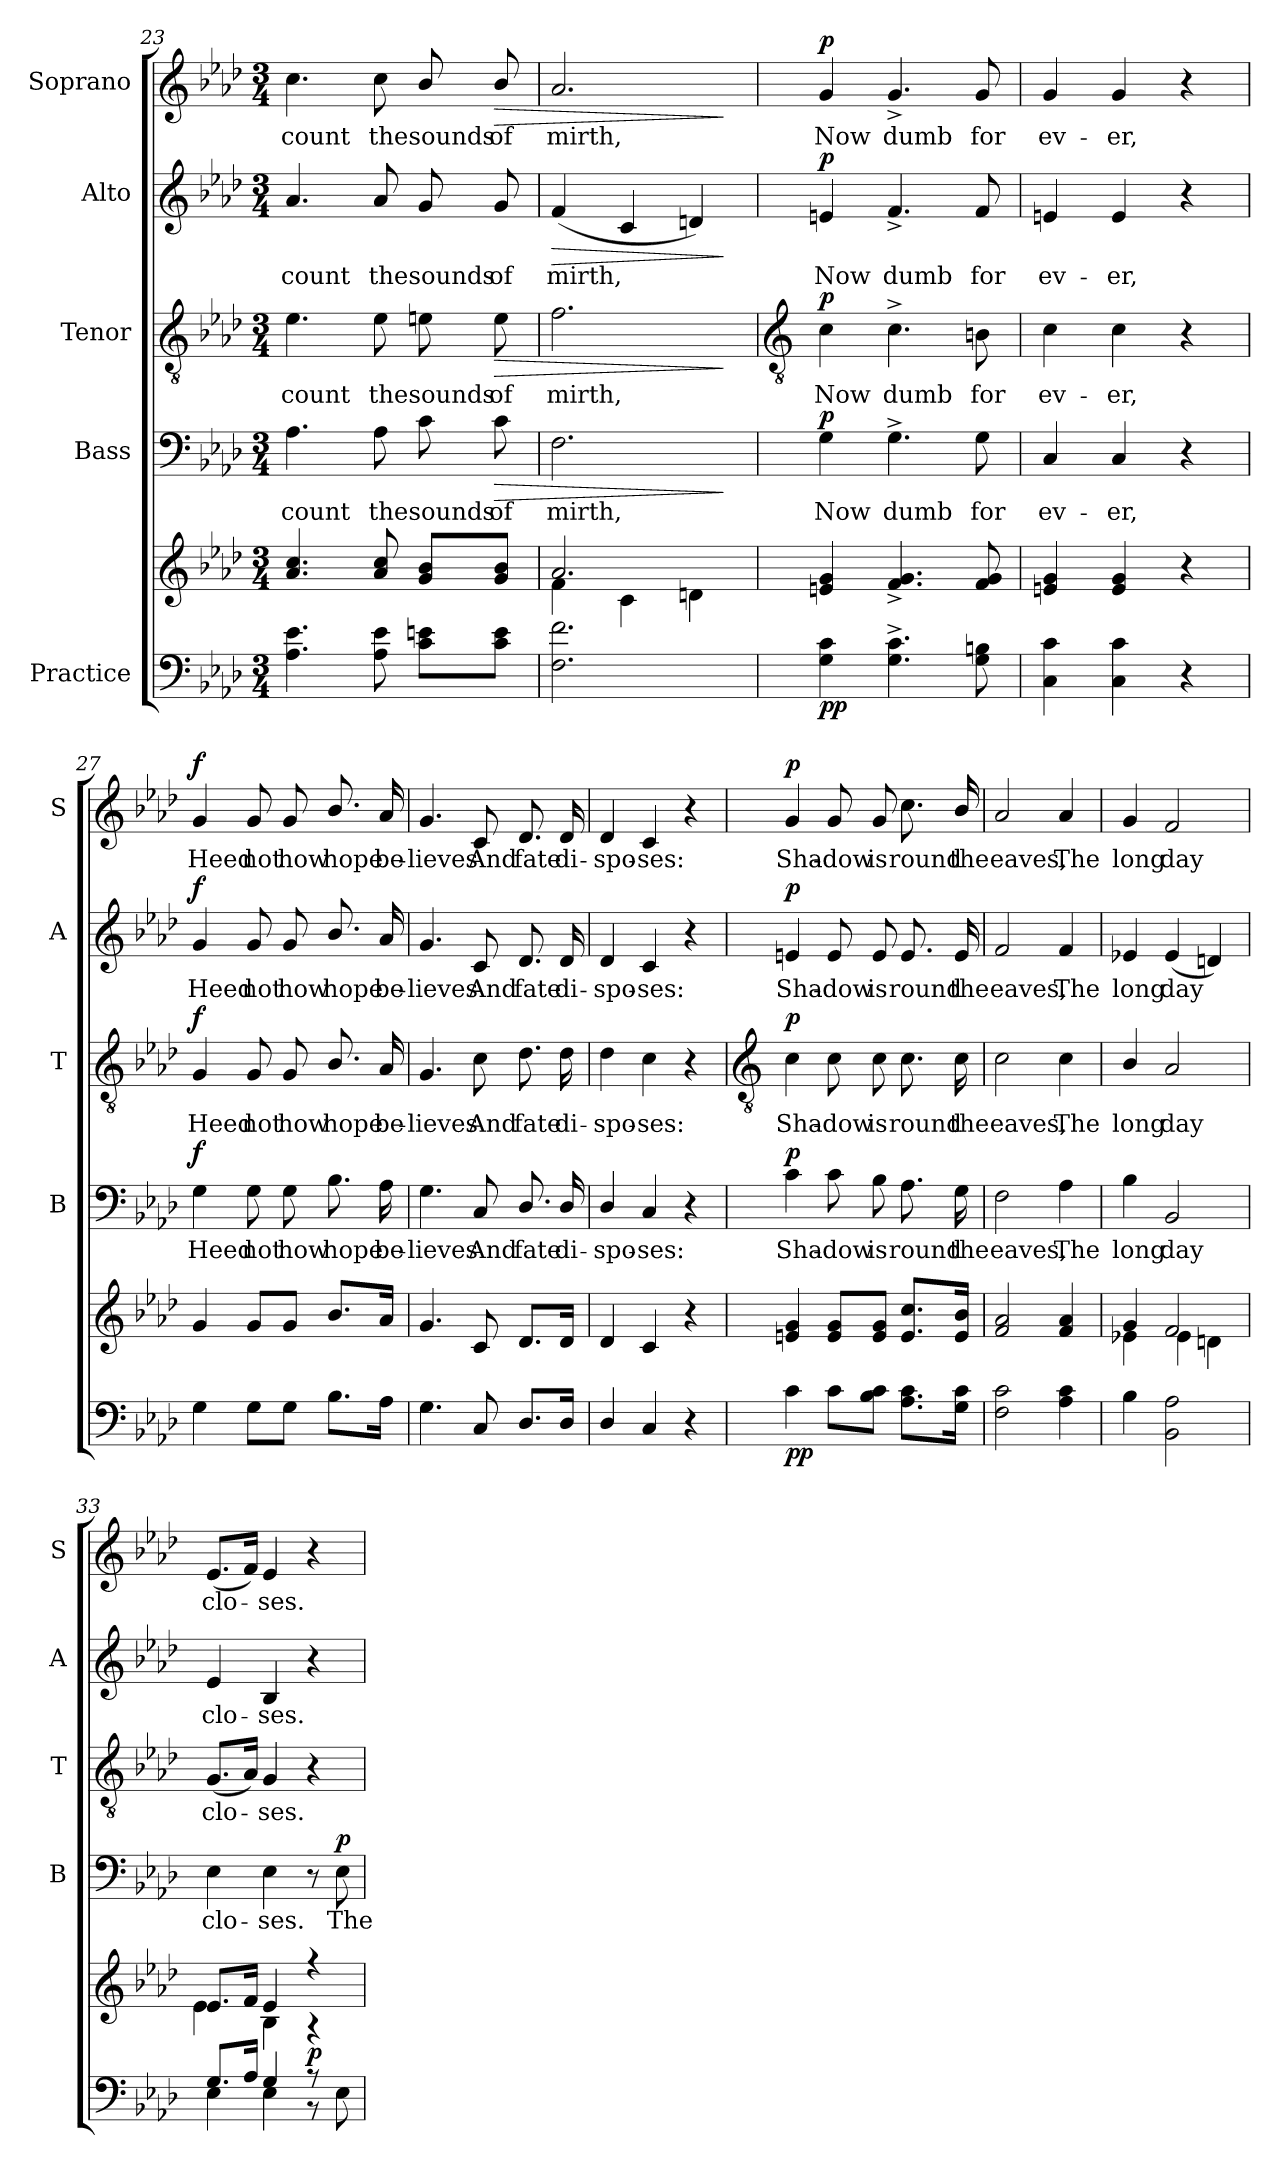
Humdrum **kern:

**kern	**kern	**dynam	**kern	**text	**dynam	**kern	**text	**dynam	**kern	**text	**dynam	**kern	**text	**dynam
*part5	*part5	*part5	*part4	*part4	*part4	*part3	*part3	*part3	*part2	*part2	*part2	*part1	*part1	*part1
*staff6	*staff5	*staff5/6	*staff4	*staff4	*staff4	*staff3	*staff3	*staff3	*staff2	*staff2	*staff2	*staff1	*staff1	*staff1
*I"Practice	*	*	*I"Bass	*	*	*I"Tenor	*	*	*I"Alto	*	*	*I"Soprano	*	*
*	*	*	*I'B	*	*	*I'T	*	*	*I'A	*	*	*I'S	*	*
*clefF4	*clefG2	*	*clefF4	*	*	*clefGv2	*	*	*clefG2	*	*	*clefG2	*	*
*k[b-e-a-d-]	*k[b-e-a-d-]	*	*k[b-e-a-d-]	*	*	*k[b-e-a-d-]	*	*	*k[b-e-a-d-]	*	*	*k[b-e-a-d-]	*	*
*A-:	*A-:	*	*A-:	*	*	*A-:	*	*	*A-:	*	*	*A-:	*	*
*M3/4	*M3/4	*	*M3/4	*	*	*M3/4	*	*	*M3/4	*	*	*M3/4	*	*
=23	=23	=23	=23	=23	=23	=23	=23	=23	=23	=23	=23	=23	=23	=23
*	*^	*	*	*	*	*	*	*	*	*	*	*	*	*
!	!	!LO:N:vis=1	!	!	!LO:LY:b	!	!	!LO:LY:b	!	!	!LO:LY:b	!	!	!LO:LY:b	!
4.A- 4.e-	4.a- 4.cc	2.ryy	.	4.A-	count	.	4.e-	count	.	4.a-	count	.	4.cc	count	.
!	!	!	!	!	!LO:LY:b	!	!	!LO:LY:b	!	!	!LO:LY:b	!	!	!LO:LY:b	!
8A- 8e-	8a- 8cc	.	.	8A-	the	.	8e-	the	.	8a-	the	.	8cc	the	.
!	!	!	!	!	!LO:LY:b	!	!	!LO:LY:b	!	!	!LO:LY:b	!	!	!LO:LY:b	!
8c 8enL	8g 8b-L	.	.	8c	sounds	.	8en	sounds	.	8g	sounds	.	8b-/	sounds	.
!	!	!	!	!	!LO:LY:b	!LO:HP:b	!	!LO:LY:b	!LO:HP:b	!	!LO:LY:b	!	!	!LO:LY:b	!LO:HP:b
8c 8eJ	8g 8b-J	.	.	8c	of	>	8e	of	>	8g	of	.	8b-/	of	>
=24	=24	=24	=24	=24	=24	=24	=24	=24	=24	=24	=24	=24	=24	=24	=24
!	!	!	!	!	!LO:LY:b	!	!	!LO:LY:b	!	!	!LO:LY:b	!LO:HP:b	!	!LO:LY:b	!
2.F 2.f	2.a-	4f\	.	2.F	mirth,	.	2.f	mirth,	.	(<4f	mirth,	>	2.a-	mirth,	.
.	.	4c\	.	.	.	.	.	.	.	4c	.	.	.	.	.
.	.	4dn\	.	.	.	.	.	.	.	4dn)	.	.	.	.	.
*	*v	*v	*	*	*	*	*	*	*	*	*	*	*	*	*
.	.	.	.	.	]	.	.	]	.	.	]	.	.	]
!!LO:LB:g=z
=25	=25	=25	=25	=25	=25	=25	=25	=25	=25	=25	=25	=25	=25	=25
*	*	*	*	*	*	*clefGv2	*	*	*	*	*	*	*	*
!	!	!LO:DY:b=2	!	!LO:LY:b	!	!	!LO:LY:b	!	!	!LO:LY:b	!	!	!LO:LY:b	!
!	!	!LO:DY:n=1:b	!	!	!LO:DY:b	!	!	!LO:DY:b	!	!	!LO:DY:b	!	!	!LO:DY:b
4G 4c	4en 4g	p p	4G	Now	p	4c	Now	p	4en	Now	p	4g	Now	p
!	!	!	!	!LO:LY:b	!	!	!LO:LY:b	!	!	!LO:LY:b	!	!	!LO:LY:b	!
4.G^ 4.c^	4.f^ 4.g^	.	4.G^	dumb	.	4.c^	dumb	.	4.f^	dumb	.	4.g^	dumb	.
!	!	!	!	!LO:LY:b	!	!	!LO:LY:b	!	!	!LO:LY:b	!	!	!LO:LY:b	!
8G 8Bn	8f 8g	.	8G	for	.	8Bn	for	.	8f	for	.	8g	for	.
=26	=26	=26	=26	=26	=26	=26	=26	=26	=26	=26	=26	=26	=26	=26
!	!	!	!	!LO:LY:b	!	!	!LO:LY:b	!	!	!LO:LY:b	!	!	!LO:LY:b	!
4C 4c	4en 4g	.	4C	ev-	.	4c	ev-	.	4en	ev-	.	4g	ev-	.
!	!	!	!	!LO:LY:b	!	!	!LO:LY:b	!	!	!LO:LY:b	!	!	!LO:LY:b	!
4C 4c	4e 4g	.	4C	-er,	.	4c	-er,	.	4e	-er,	.	4g	-er,	.
4r	4r	.	4r	.	.	4r	.	.	4r	.	.	4r	.	.
=27	=27	=27	=27	=27	=27	=27	=27	=27	=27	=27	=27	=27	=27	=27
!	!	!	!	!LO:LY:b	!LO:DY:b	!	!LO:LY:b	!LO:DY:b	!	!LO:LY:b	!LO:DY:b	!	!LO:LY:b	!LO:DY:b
4G	4g	.	4G	Heed	f	4G	Heed	f	4g	Heed	f	4g	Heed	f
!	!	!	!	!LO:LY:b	!	!	!LO:LY:b	!	!	!LO:LY:b	!	!	!LO:LY:b	!
8GL	8gL	.	8G	not	.	8G	not	.	8g	not	.	8g	not	.
!	!	!	!	!LO:LY:b	!	!	!LO:LY:b	!	!	!LO:LY:b	!	!	!LO:LY:b	!
8GJ	8gJ	.	8G	how	.	8G	how	.	8g	how	.	8g	how	.
!	!	!	!	!LO:LY:b	!	!	!LO:LY:b	!	!	!LO:LY:b	!	!	!LO:LY:b	!
8.B-L	8.b-L	.	8.B-	hope	.	8.B-/	hope	.	8.b-/	hope	.	8.b-/	hope	.
!	!	!	!	!LO:LY:b	!	!	!LO:LY:b	!	!	!LO:LY:b	!	!	!LO:LY:b	!
16A-J	16a-J	.	16A-	be-	.	16A-	be-	.	16a-	be-	.	16a-	be-	.
=28	=28	=28	=28	=28	=28	=28	=28	=28	=28	=28	=28	=28	=28	=28
!	!	!	!	!LO:LY:b	!	!	!LO:LY:b	!	!	!LO:LY:b	!	!	!LO:LY:b	!
4.G	4.g	.	4.G	-lieves	.	4.G	-lieves	.	4.g	-lieves	.	4.g	-lieves	.
!	!	!	!	!LO:LY:b	!	!	!LO:LY:b	!	!	!LO:LY:b	!	!	!LO:LY:b	!
8C	8c	.	8C	And	.	8c	And	.	8c	And	.	8c	And	.
!	!	!	!	!LO:LY:b	!	!	!LO:LY:b	!	!	!LO:LY:b	!	!	!LO:LY:b	!
8.D-/L	8.d-L	.	8.D-/	fate	.	8.d-	fate	.	8.d-	fate	.	8.d-	fate	.
!	!	!	!	!LO:LY:b	!	!	!LO:LY:b	!	!	!LO:LY:b	!	!	!LO:LY:b	!
16D-/J	16d-J	.	16D-/	di-	.	16d-	di-	.	16d-	di-	.	16d-	di-	.
=29	=29	=29	=29	=29	=29	=29	=29	=29	=29	=29	=29	=29	=29	=29
!	!	!	!	!LO:LY:b	!	!	!LO:LY:b	!	!	!LO:LY:b	!	!	!LO:LY:b	!
4D-/	4d-	.	4D-/	-spo-	.	4d-	-spo-	.	4d-	-spo-	.	4d-	-spo-	.
!	!	!	!	!LO:LY:b	!	!	!LO:LY:b	!	!	!LO:LY:b	!	!	!LO:LY:b	!
4C	4c	.	4C	-ses:	.	4c	-ses:	.	4c	-ses:	.	4c	-ses:	.
4r	4r	.	4r	.	.	4r	.	.	4r	.	.	4r	.	.
!!LO:LB:g=z
=30	=30	=30	=30	=30	=30	=30	=30	=30	=30	=30	=30	=30	=30	=30
*	*	*	*	*	*	*clefGv2	*	*	*	*	*	*	*	*
*	*^	*	*	*	*	*	*	*	*	*	*	*	*	*
!LO:N:vis=1	!	!LO:N:vis=1	!LO:DY:b=2	!	!LO:LY:b	!	!	!LO:LY:b	!	!	!LO:LY:b	!	!	!LO:LY:b	!
*^	*	*	*	*	*	*	*	*	*	*	*	*	*	*	*
!	!	!	!	!LO:DY:n=1:b	!	!	!LO:DY:b	!	!	!LO:DY:b	!	!	!LO:DY:b	!	!	!LO:DY:b
2.ryy	4c	4en 4g	2.ryy	p p	4c	Sha-	p	4c	Sha-	p	4en	Sha-	p	4g	Sha-	p
!	!	!	!	!	!	!LO:LY:b	!	!	!LO:LY:b	!	!	!LO:LY:b	!	!	!LO:LY:b	!
.	8cL	8e 8gL	.	.	8c	-dow	.	8c	-dow	.	8e	-dow	.	8g	-dow	.
!	!	!	!	!	!	!LO:LY:b	!	!	!LO:LY:b	!	!	!LO:LY:b	!	!	!LO:LY:b	!
.	8B- 8cJ	8e 8gJ	.	.	8B-	is	.	8c	is	.	8e	is	.	8g	is	.
!	!	!	!	!	!	!LO:LY:b	!	!	!LO:LY:b	!	!	!LO:LY:b	!	!	!LO:LY:b	!
.	8.A- 8.cL	8.e 8.ccL	.	.	8.A-	round	.	8.c	round	.	8.e	round	.	8.cc	round	.
!	!	!	!	!	!	!LO:LY:b	!	!	!LO:LY:b	!	!	!LO:LY:b	!	!	!LO:LY:b	!
.	16G 16cJ	16e 16b-J	.	.	16G	the	.	16c	the	.	16e	the	.	16b-/	the	.
=31	=31	=31	=31	=31	=31	=31	=31	=31	=31	=31	=31	=31	=31	=31	=31	=31
!LO:N:vis=1	!	!	!LO:N:vis=1	!	!	!LO:LY:b	!	!	!LO:LY:b	!	!	!LO:LY:b	!	!	!LO:LY:b	!
2.ryy	2F 2c	2f 2a-	2.ryy	.	2F	eaves,	.	2c	eaves,	.	2f	eaves,	.	2a-	eaves,	.
!	!	!	!	!	!	!LO:LY:b	!	!	!LO:LY:b	!	!	!LO:LY:b	!	!	!LO:LY:b	!
.	4A- 4c	4f 4a-	.	.	4A-	The	.	4c	The	.	4f	The	.	4a-	The	.
=32	=32	=32	=32	=32	=32	=32	=32	=32	=32	=32	=32	=32	=32	=32	=32	=32
!LO:N:vis=1	!	!	!	!	!	!LO:LY:b	!	!	!LO:LY:b	!	!	!LO:LY:b	!	!	!LO:LY:b	!
2.ryy	4B-	4g	4e-X\	.	4B-	long	.	4B-/	long	.	4e-X	long	.	4g	long	.
!	!	!	!	!	!	!LO:LY:b	!	!	!LO:LY:b	!	!	!LO:LY:b	!	!	!LO:LY:b	!
.	2BB- 2A-	2f	4e-\	.	2BB-	day	.	2A-	day	.	(<4e-	day	.	2f	day	.
.	.	.	4dn\	.	.	.	.	.	.	.	4dn)	.	.	.	.	.
=33	=33	=33	=33	=33	=33	=33	=33	=33	=33	=33	=33	=33	=33	=33	=33	=33
!	!	!	!	!	!	!LO:LY:b	!	!	!LO:LY:b	!	!	!LO:LY:b	!	!	!LO:LY:b	!
8.G/L	4E-	8.e-L	4e-\	.	4E-	clo-	.	(<8.GL	clo-	.	4e-	clo-	.	(<8.e-L	clo-	.
16A-/J	.	16fJ	.	.	.	.	.	16A-J)	.	.	.	.	.	16fJ)	.	.
!	!	!	!	!	!	!LO:LY:b	!	!	!LO:LY:b	!	!	!LO:LY:b	!	!	!LO:LY:b	!
4G/	4E-	4e-	4B-\	.	4E-	-ses.	.	4G	ses.	.	4B-	-ses.	.	4e-	ses.	.
!	!	!	!	!LO:DY:b	!	!	!	!	!	!	!	!	!	!	!	!
8r	8r	4r	4r	p	8r	.	.	4r	.	.	4r	.	.	4r	.	.
!	!	!	!	!	!	!LO:LY:b	!LO:DY:b	!	!	!	!	!	!	!	!	!
8ryy	8E-	.	.	.	8E-	The	p	.	.	.	.	.	.	.	.	.
*v	*v	*	*	*	*	*	*	*	*	*	*	*	*	*	*	*
*	*v	*v	*	*	*	*	*	*	*	*	*	*	*	*	*
=	=	=	=	=	=	=	=	=	=	=	=	=	=	=
*-	*-	*-	*-	*-	*-	*-	*-	*-	*-	*-	*-	*-	*-	*-
